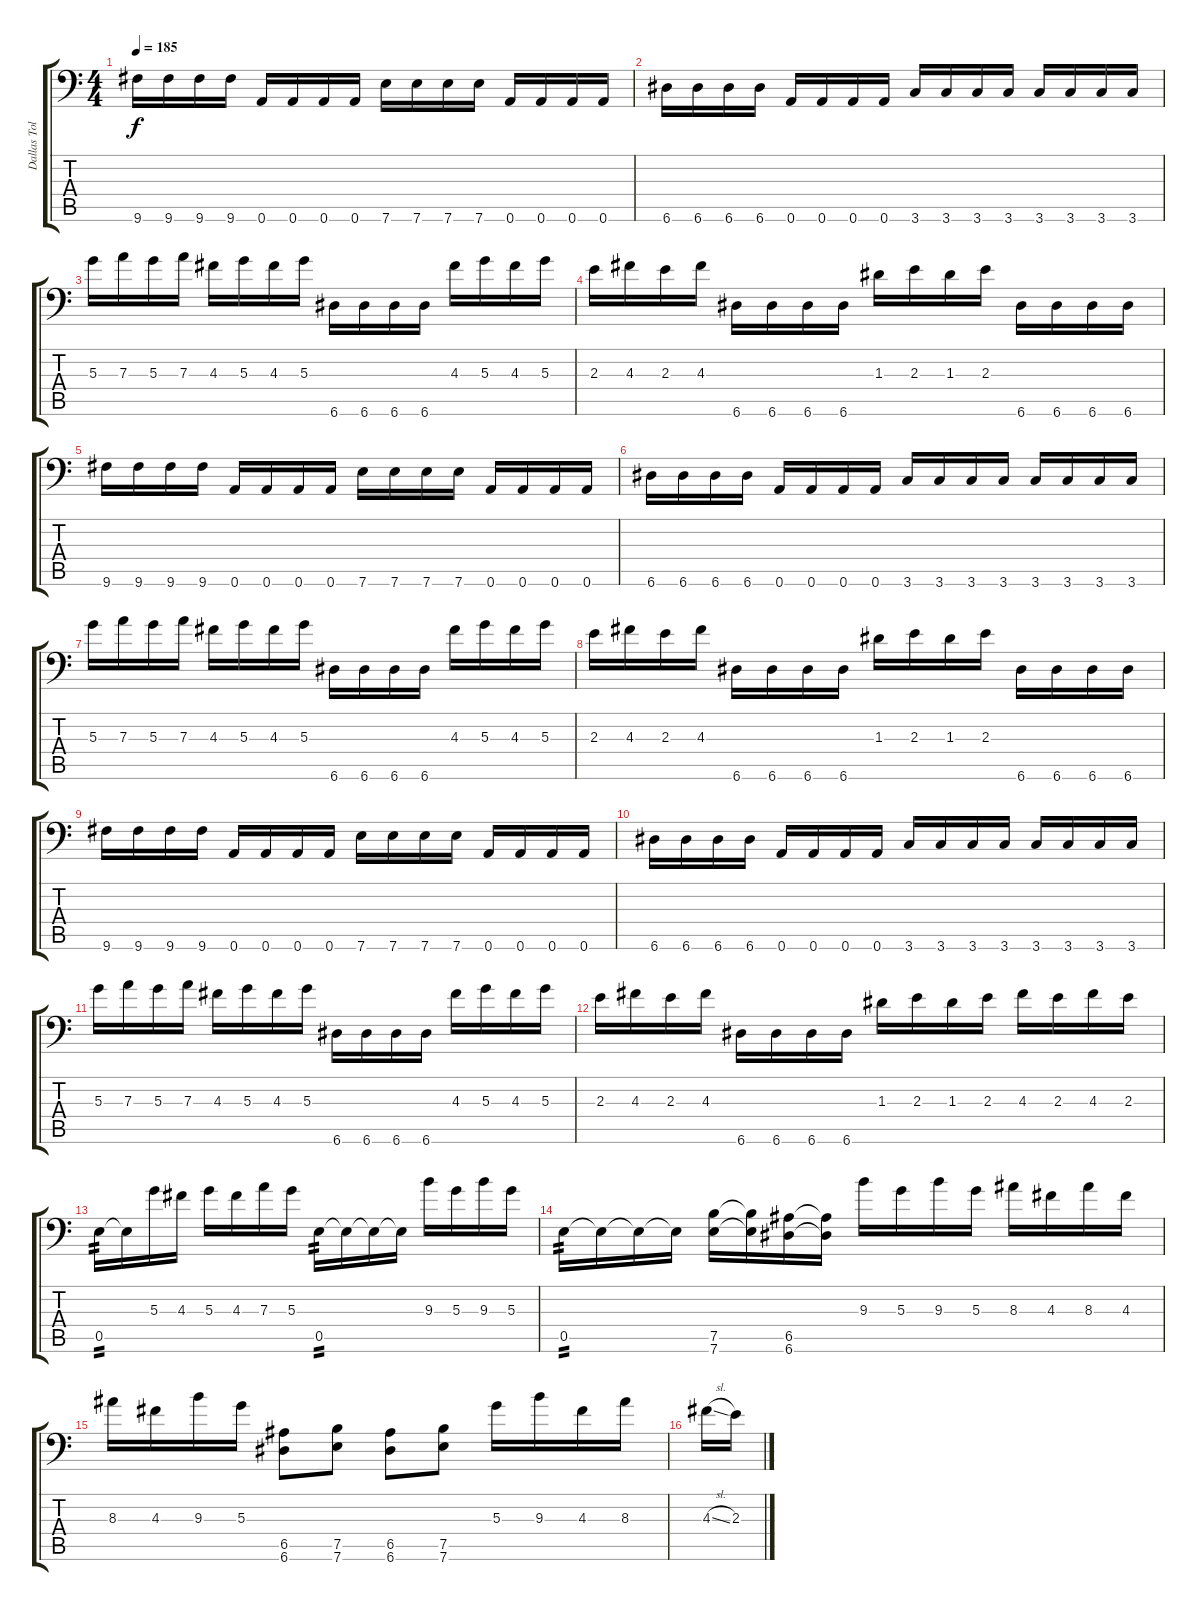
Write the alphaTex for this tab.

\track ("Dallas Toler-Wade (Lead)" "Dallas Tol") {instrument distortionguitar}
\staff {score tabs}
\tuning (B3 Gb3 D3 A2 E2 A1) {hide}
\ts (4 4)
\tempo 185
\clef f4
\ks c
9.6.16{dy f} 9.6.16 9.6.16 9.6.16 0.6.16 0.6.16 0.6.16 0.6.16 7.6.16 7.6.16 7.6.16 7.6.16 0.6.16 0.6.16 0.6.16 0.6.16 |
6.6.16 6.6.16 6.6.16 6.6.16 0.6.16 0.6.16 0.6.16 0.6.16 3.6.16 3.6.16 3.6.16 3.6.16 3.6.16 3.6.16 3.6.16 3.6.16 |
5.3.16 7.3.16 5.3.16 7.3.16 4.3.16 5.3.16 4.3.16 5.3.16 6.6.16 6.6.16 6.6.16 6.6.16 4.3.16 5.3.16 4.3.16 5.3.16 |
2.3.16 4.3.16 2.3.16 4.3.16 6.6.16 6.6.16 6.6.16 6.6.16 1.3.16 2.3.16 1.3.16 2.3.16 6.6.16 6.6.16 6.6.16 6.6.16 |
9.6.16 9.6.16 9.6.16 9.6.16 0.6.16 0.6.16 0.6.16 0.6.16 7.6.16 7.6.16 7.6.16 7.6.16 0.6.16 0.6.16 0.6.16 0.6.16 |
6.6.16 6.6.16 6.6.16 6.6.16 0.6.16 0.6.16 0.6.16 0.6.16 3.6.16 3.6.16 3.6.16 3.6.16 3.6.16 3.6.16 3.6.16 3.6.16 |
5.3.16 7.3.16 5.3.16 7.3.16 4.3.16 5.3.16 4.3.16 5.3.16 6.6.16 6.6.16 6.6.16 6.6.16 4.3.16 5.3.16 4.3.16 5.3.16 |
2.3.16 4.3.16 2.3.16 4.3.16 6.6.16 6.6.16 6.6.16 6.6.16 1.3.16 2.3.16 1.3.16 2.3.16 6.6.16 6.6.16 6.6.16 6.6.16 |
9.6.16 9.6.16 9.6.16 9.6.16 0.6.16 0.6.16 0.6.16 0.6.16 7.6.16 7.6.16 7.6.16 7.6.16 0.6.16 0.6.16 0.6.16 0.6.16 |
6.6.16 6.6.16 6.6.16 6.6.16 0.6.16 0.6.16 0.6.16 0.6.16 3.6.16 3.6.16 3.6.16 3.6.16 3.6.16 3.6.16 3.6.16 3.6.16 |
5.3.16 7.3.16 5.3.16 7.3.16 4.3.16 5.3.16 4.3.16 5.3.16 6.6.16 6.6.16 6.6.16 6.6.16 4.3.16 5.3.16 4.3.16 5.3.16 |
2.3.16 4.3.16 2.3.16 4.3.16 6.6.16 6.6.16 6.6.16 6.6.16 1.3.16 2.3.16 1.3.16 2.3.16 4.3.16 2.3.16 4.3.16 2.3.16 |
0.5.16{tp 2} 0.5{t}.16 5.3.16 4.3.16 5.3.16 4.3.16 7.3.16 5.3.16 0.5.16{tp 2} 0.5{t}.16 0.5{t}.16 0.5{t}.16 9.3.16 5.3.16 9.3.16 5.3.16 |
0.5.16{tp 2} 0.5{t}.16 0.5{t}.16 0.5{t}.16 (7.5 7.6).16 (7.5{t} 7.6{t}).16 (6.5 6.6).16 (6.5{t} 6.6{t}).16 9.3.16 5.3.16 9.3.16 5.3.16 8.3.16 4.3.16 8.3.16 4.3.16 |
8.3.16 4.3.16 9.3.16 5.3.16 (6.5 6.6).8 (7.5 7.6).8 (6.5 6.6).8 (7.5 7.6).8 5.3.16 9.3.16 4.3.16 8.3.16 |
4.3{sl}.16 2.3.16
